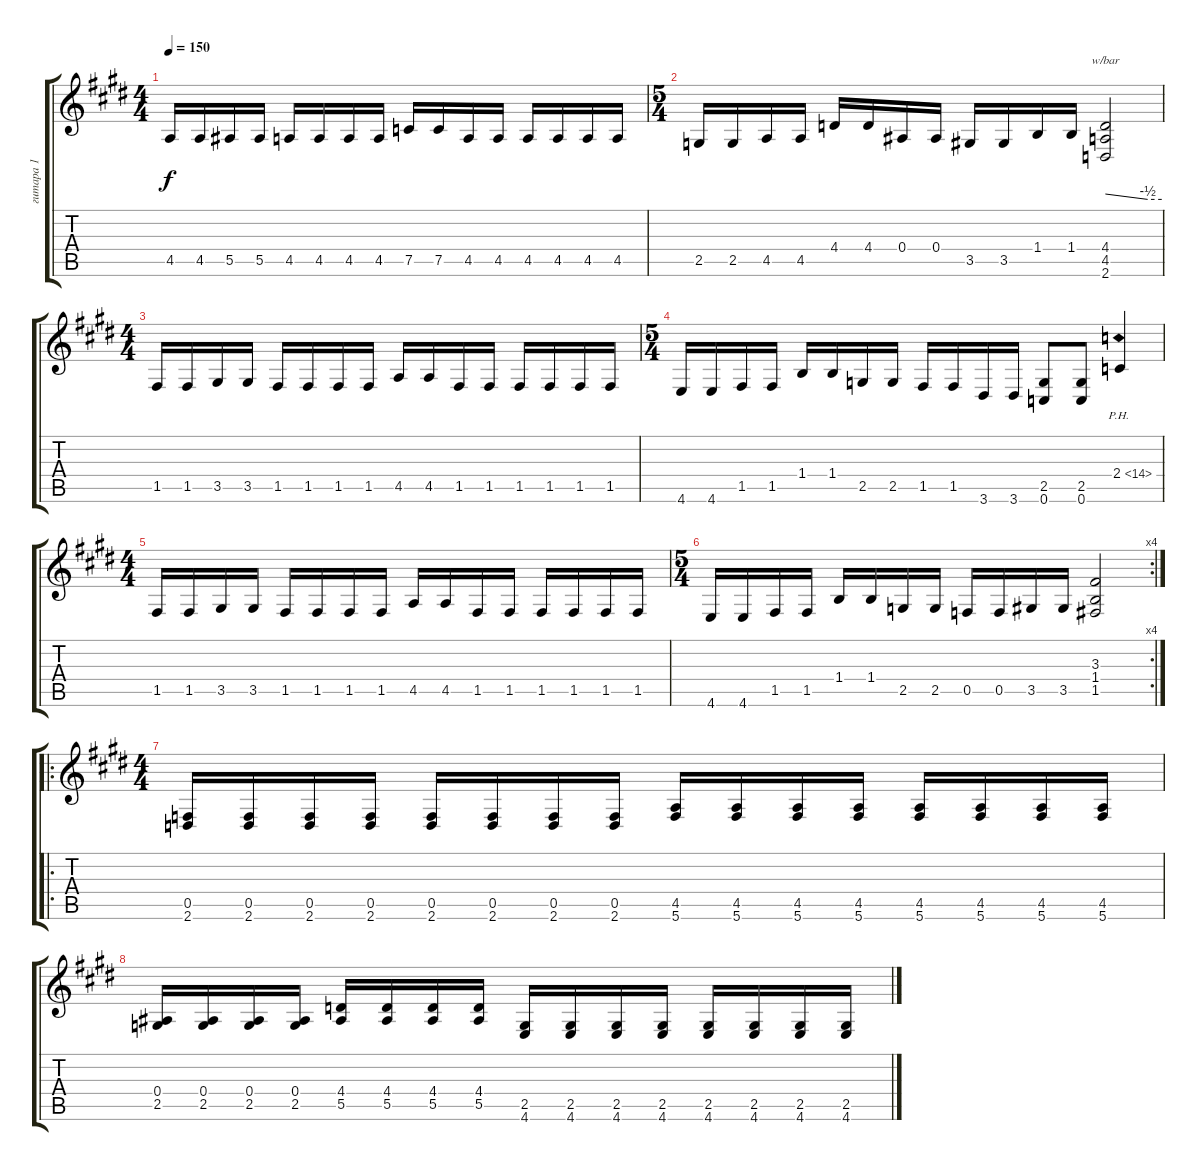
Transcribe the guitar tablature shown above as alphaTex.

\track ("гитара 1" "гитара 1") {instrument distortionguitar}
\staff {score tabs}
\tuning (C4 G3 Eb3 Bb2 F2 C2) {hide}
\ts (4 4)
\tempo 150
\clef g2
\ks c#minor
4.5.16{dy f} 4.5.16 5.5.16 5.5.16 4.5.16 4.5.16 4.5.16 4.5.16 7.5.16 7.5.16 4.5.16 4.5.16 4.5.16 4.5.16 4.5.16 4.5.16 |
\ts (5 4)
2.5.16 2.5.16 4.5.16 4.5.16 4.4.16 4.4.16 0.4.16 0.4.16 3.5.16 3.5.16 1.4.16 1.4.16 (4.4 4.5 2.6).2{tbe (custom default 0 0 45 -2 60 -2)} |
\ts (4 4)
1.5.16 1.5.16 3.5.16 3.5.16 1.5.16 1.5.16 1.5.16 1.5.16 4.5.16 4.5.16 1.5.16 1.5.16 1.5.16 1.5.16 1.5.16 1.5.16 |
\ts (5 4)
4.6.16 4.6.16 1.5.16 1.5.16 1.4.16 1.4.16 2.5.16 2.5.16 1.5.16 1.5.16 3.6.16 3.6.16 (2.5 0.6).8 (2.5 0.6).8 2.4{ph 12}.4 |
\ts (4 4)
1.5.16 1.5.16 3.5.16 3.5.16 1.5.16 1.5.16 1.5.16 1.5.16 4.5.16 4.5.16 1.5.16 1.5.16 1.5.16 1.5.16 1.5.16 1.5.16 |
\rc 4
\ts (5 4)
4.6.16 4.6.16 1.5.16 1.5.16 1.4.16 1.4.16 2.5.16 2.5.16 0.5.16 0.5.16 3.5.16 3.5.16 (3.3 1.4 1.5).2 |
\ro
\ts (4 4)
(0.5 2.6).16 (0.5 2.6).16 (0.5 2.6).16 (0.5 2.6).16 (0.5 2.6).16 (0.5 2.6).16 (0.5 2.6).16 (0.5 2.6).16 (4.5 5.6).16 (4.5 5.6).16 (4.5 5.6).16 (4.5 5.6).16 (4.5 5.6).16 (4.5 5.6).16 (4.5 5.6).16 (4.5 5.6).16 |
(0.4 2.5).16 (0.4 2.5).16 (0.4 2.5).16 (0.4 2.5).16 (4.4 5.5).16 (4.4 5.5).16 (4.4 5.5).16 (4.4 5.5).16 (2.5 4.6).16 (2.5 4.6).16 (2.5 4.6).16 (2.5 4.6).16 (2.5 4.6).16 (2.5 4.6).16 (2.5 4.6).16 (2.5 4.6).16
